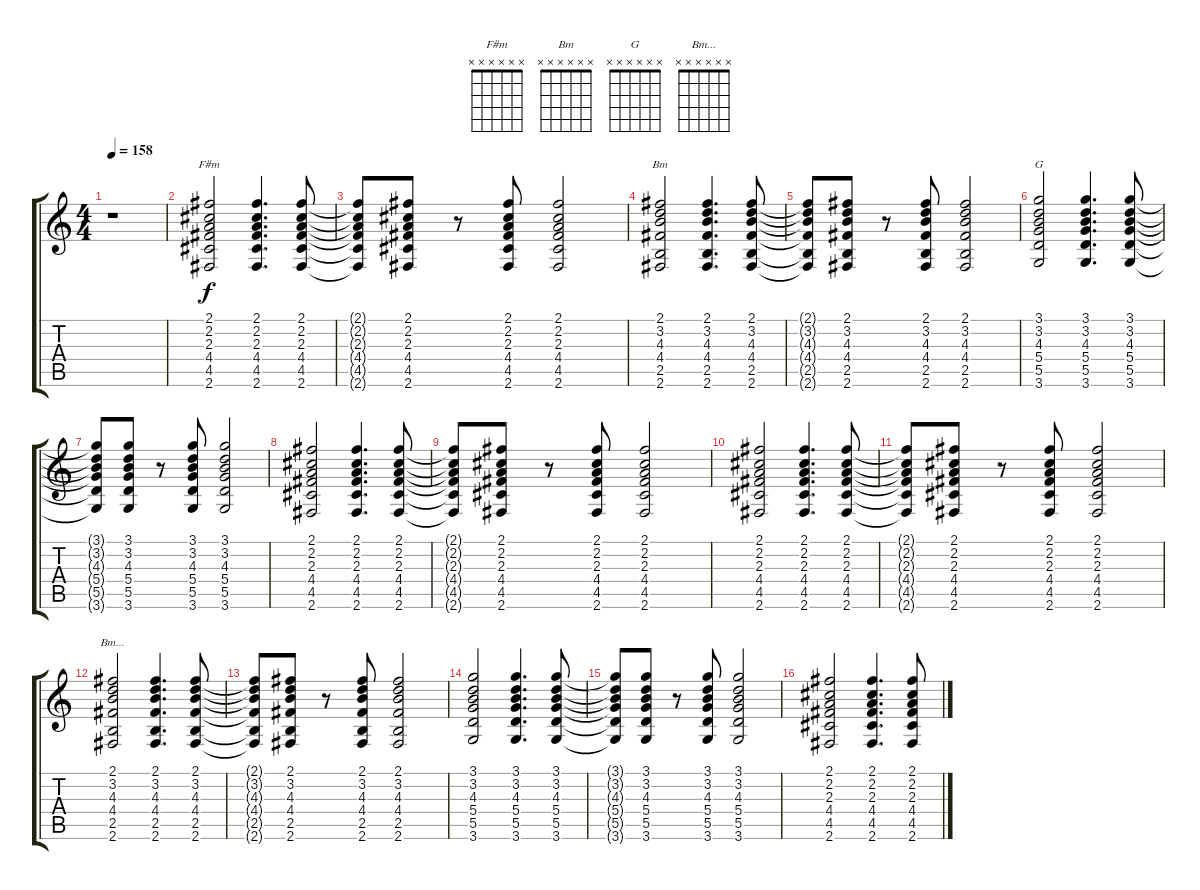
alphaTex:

\track "" {instrument electricguitarclean}
\staff {score tabs}
\tuning (E4 B3 G3 D3 A2 E2) {hide}
\chord ("F#m" x x x x x x)
\chord ("Bm" x x x x x x)
\chord ("G" x x x x x x)
\chord ("Bm..." x x x x x x)
\ts (4 4)
\tempo 158
\clef g2
\ks c
r.1{dy f instrument electricguitarclean} |
(2.1 2.2 2.3 4.4 4.5 2.6).2{ch "F#m"} (2.1 2.2 2.3 4.4 4.5 2.6).4{d} (2.1 2.2 2.3 4.4 4.5 2.6).8 |
(2.1{t} 2.2{t} 2.3{t} 4.4{t} 4.5{t} 2.6{t}).8 (2.1 2.2 2.3 4.4 4.5 2.6).8 r.8 (2.1 2.2 2.3 4.4 4.5 2.6).8 (2.1 2.2 2.3 4.4 4.5 2.6).2 |
(2.1 3.2 4.3 4.4 2.5 2.6).2{ch "Bm"} (2.1 3.2 4.3 4.4 2.5 2.6).4{d} (2.1 3.2 4.3 4.4 2.5 2.6).8 |
(2.1{t} 3.2{t} 4.3{t} 4.4{t} 2.5{t} 2.6{t}).8 (2.1 3.2 4.3 4.4 2.5 2.6).8 r.8 (2.1 3.2 4.3 4.4 2.5 2.6).8 (2.1 3.2 4.3 4.4 2.5 2.6).2 |
(3.1 3.2 4.3 5.4 5.5 3.6).2{ch "G"} (3.1 3.2 4.3 5.4 5.5 3.6).4{d} (3.1 3.2 4.3 5.4 5.5 3.6).8 |
(3.1{t} 3.2{t} 4.3{t} 5.4{t} 5.5{t} 3.6{t}).8 (3.1 3.2 4.3 5.4 5.5 3.6).8 r.8 (3.1 3.2 4.3 5.4 5.5 3.6).8 (3.1 3.2 4.3 5.4 5.5 3.6).2 |
(2.1 2.2 2.3 4.4 4.5 2.6).2 (2.1 2.2 2.3 4.4 4.5 2.6).4{d} (2.1 2.2 2.3 4.4 4.5 2.6).8 |
(2.1{t} 2.2{t} 2.3{t} 4.4{t} 4.5{t} 2.6{t}).8 (2.1 2.2 2.3 4.4 4.5 2.6).8 r.8 (2.1 2.2 2.3 4.4 4.5 2.6).8 (2.1 2.2 2.3 4.4 4.5 2.6).2 |
(2.1 2.2 2.3 4.4 4.5 2.6).2 (2.1 2.2 2.3 4.4 4.5 2.6).4{d} (2.1 2.2 2.3 4.4 4.5 2.6).8 |
(2.1{t} 2.2{t} 2.3{t} 4.4{t} 4.5{t} 2.6{t}).8 (2.1 2.2 2.3 4.4 4.5 2.6).8 r.8 (2.1 2.2 2.3 4.4 4.5 2.6).8 (2.1 2.2 2.3 4.4 4.5 2.6).2 |
(2.1 3.2 4.3 4.4 2.5 2.6).2{ch "Bm..."} (2.1 3.2 4.3 4.4 2.5 2.6).4{d} (2.1 3.2 4.3 4.4 2.5 2.6).8 |
(2.1{t} 3.2{t} 4.3{t} 4.4{t} 2.5{t} 2.6{t}).8 (2.1 3.2 4.3 4.4 2.5 2.6).8 r.8 (2.1 3.2 4.3 4.4 2.5 2.6).8 (2.1 3.2 4.3 4.4 2.5 2.6).2 |
(3.1 3.2 4.3 5.4 5.5 3.6).2 (3.1 3.2 4.3 5.4 5.5 3.6).4{d} (3.1 3.2 4.3 5.4 5.5 3.6).8 |
(3.1{t} 3.2{t} 4.3{t} 5.4{t} 5.5{t} 3.6{t}).8 (3.1 3.2 4.3 5.4 5.5 3.6).8 r.8 (3.1 3.2 4.3 5.4 5.5 3.6).8 (3.1 3.2 4.3 5.4 5.5 3.6).2 |
(2.1 2.2 2.3 4.4 4.5 2.6).2 (2.1 2.2 2.3 4.4 4.5 2.6).4{d} (2.1 2.2 2.3 4.4 4.5 2.6).8
